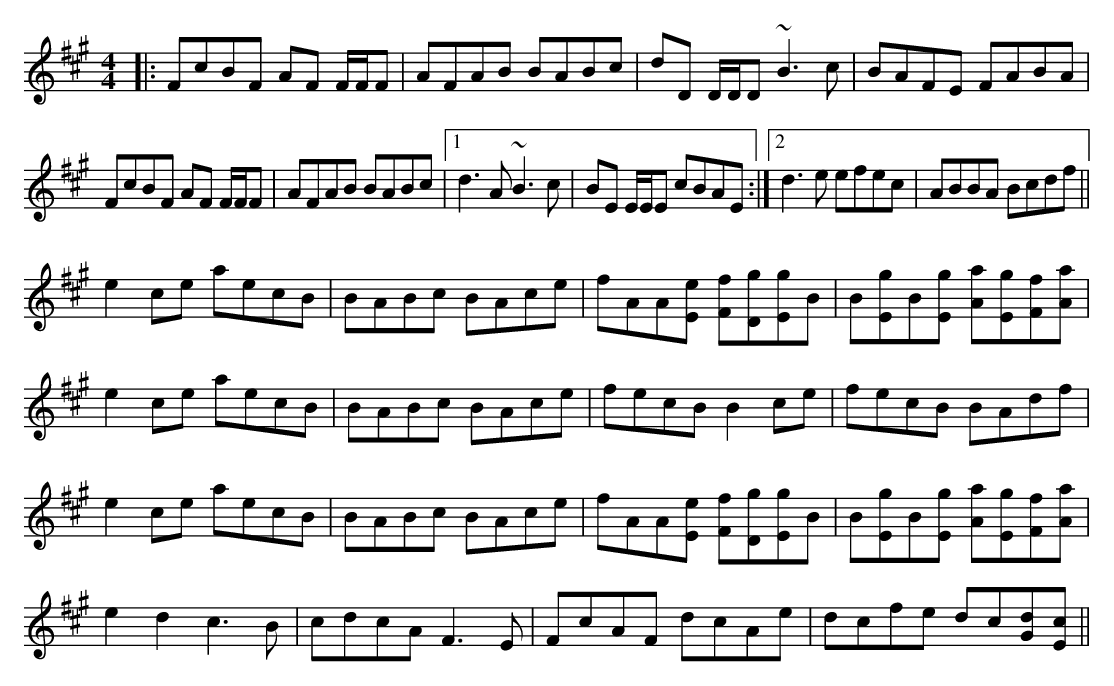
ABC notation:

X:1
M:4/4
K:A
|:FcBF AF F/F/F|AFAB BABc|dD D/D/D ~B3c|BAFE FABA|
FcBF AF F/F/F|AFAB BABc|1 d3A ~B3c|BE E/E/E cBAE:|2 d3e efec|ABBA Bcdf||
e2 ce aecB|BABc BAce|fAA[eE] [fF][gD][gE]B|B[gE]B[gE] [aA][gE][fF][aA]|
e2 ce aecB|BABc BAce|fecB B2 ce|fecB BAdf|
e2 ce aecB|BABc BAce|fAA[eE] [fF][gD][gE]B|B[gE]B[gE] [aA][gE][fF][aA]|
e2 d2 c3B|cdcA F3E|FcAF dcAe|dcfe dc[Gd][Ec]||
